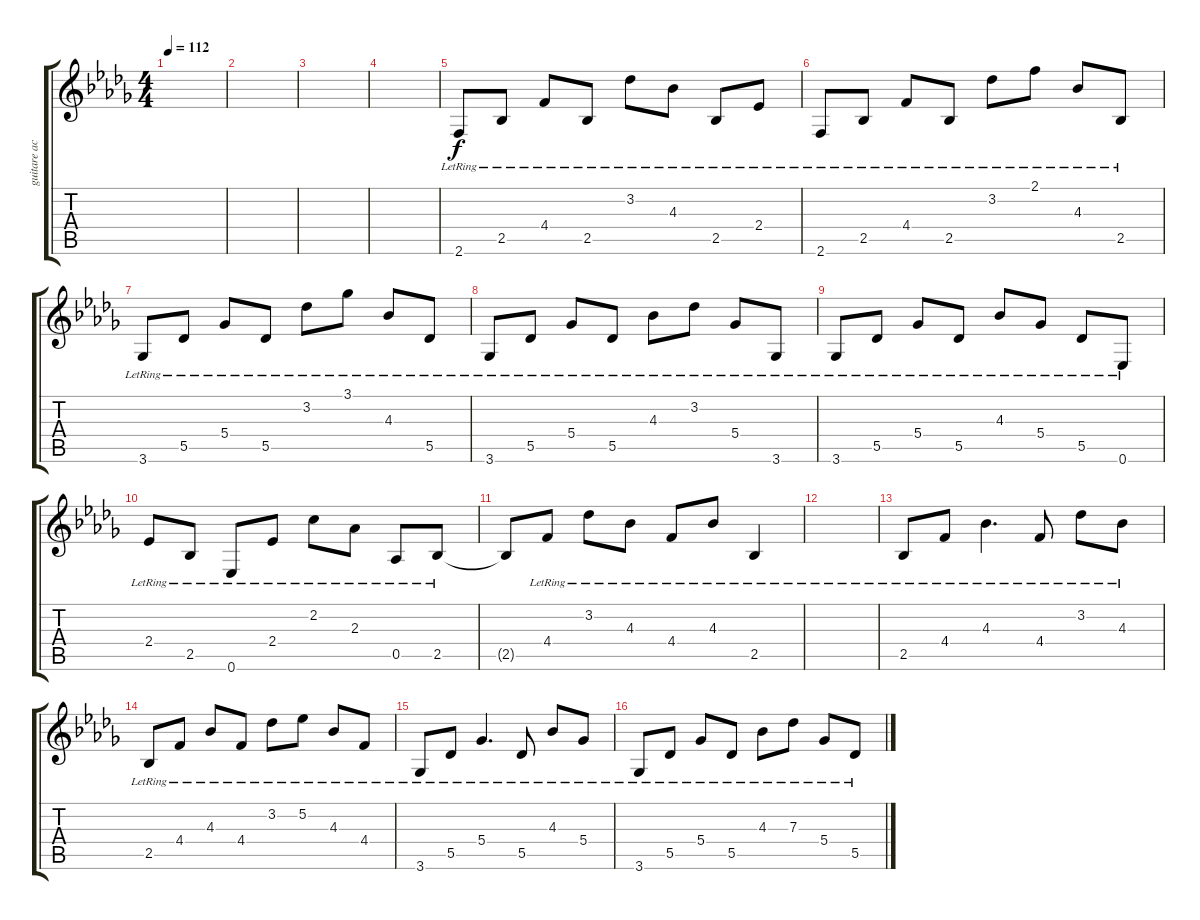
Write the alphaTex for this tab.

\track ("guitare acoustique" "guitare ac") {instrument acousticguitarsteel}
\staff {score tabs}
\tuning (Eb4 Bb3 Gb3 Db3 Ab2 Eb2) {hide}
\ts (4 4)
\tempo 112
\clef g2
\ks bbminor
|
|
|
|
2.6{lr}.8 2.5{lr}.8 4.4{lr}.8 2.5{lr}.8 3.2{lr}.8 4.3{lr}.8 2.5{lr}.8 2.4{lr}.8 |
2.6{lr}.8 2.5{lr}.8 4.4{lr}.8 2.5{lr}.8 3.2{lr}.8 2.1{lr}.8 4.3{lr}.8 2.5{lr}.8 |
3.6{lr}.8 5.5{lr}.8 5.4{lr}.8 5.5{lr}.8 3.2{lr}.8 3.1{lr}.8 4.3{lr}.8 5.5{lr}.8 |
3.6{lr}.8 5.5{lr}.8 5.4{lr}.8 5.5{lr}.8 4.3{lr}.8 3.2{lr}.8 5.4{lr}.8 3.6{lr}.8 |
3.6{lr}.8 5.5{lr}.8 5.4{lr}.8 5.5{lr}.8 4.3{lr}.8 5.4{lr}.8 5.5{lr}.8 0.6{lr}.8 |
2.4{lr}.8 2.5{lr}.8 0.6{lr}.8 2.4{lr}.8 2.2{lr}.8 2.3{lr}.8 0.5{lr}.8 2.5{lr}.8 |
2.5{t}.8 4.4{lr}.8 3.2{lr}.8 4.3{lr}.8 4.4{lr}.8 4.3{lr}.8 2.5{lr}.4 |
|
2.5{lr}.8 4.4{lr}.8 4.3{lr}.4{d} 4.4{lr}.8 3.2{lr}.8 4.3{lr}.8 |
2.5{lr}.8 4.4{lr}.8 4.3{lr}.8 4.4{lr}.8 3.2{lr}.8 5.2{lr}.8 4.3{lr}.8 4.4{lr}.8 |
3.6{lr}.8 5.5{lr}.8 5.4{lr}.4{d} 5.5{lr}.8 4.3{lr}.8 5.4{lr}.8 |
3.6{lr}.8 5.5{lr}.8 5.4{lr}.8 5.5{lr}.8 4.3{lr}.8 7.3{lr}.8 5.4{lr}.8 5.5{lr}.8
